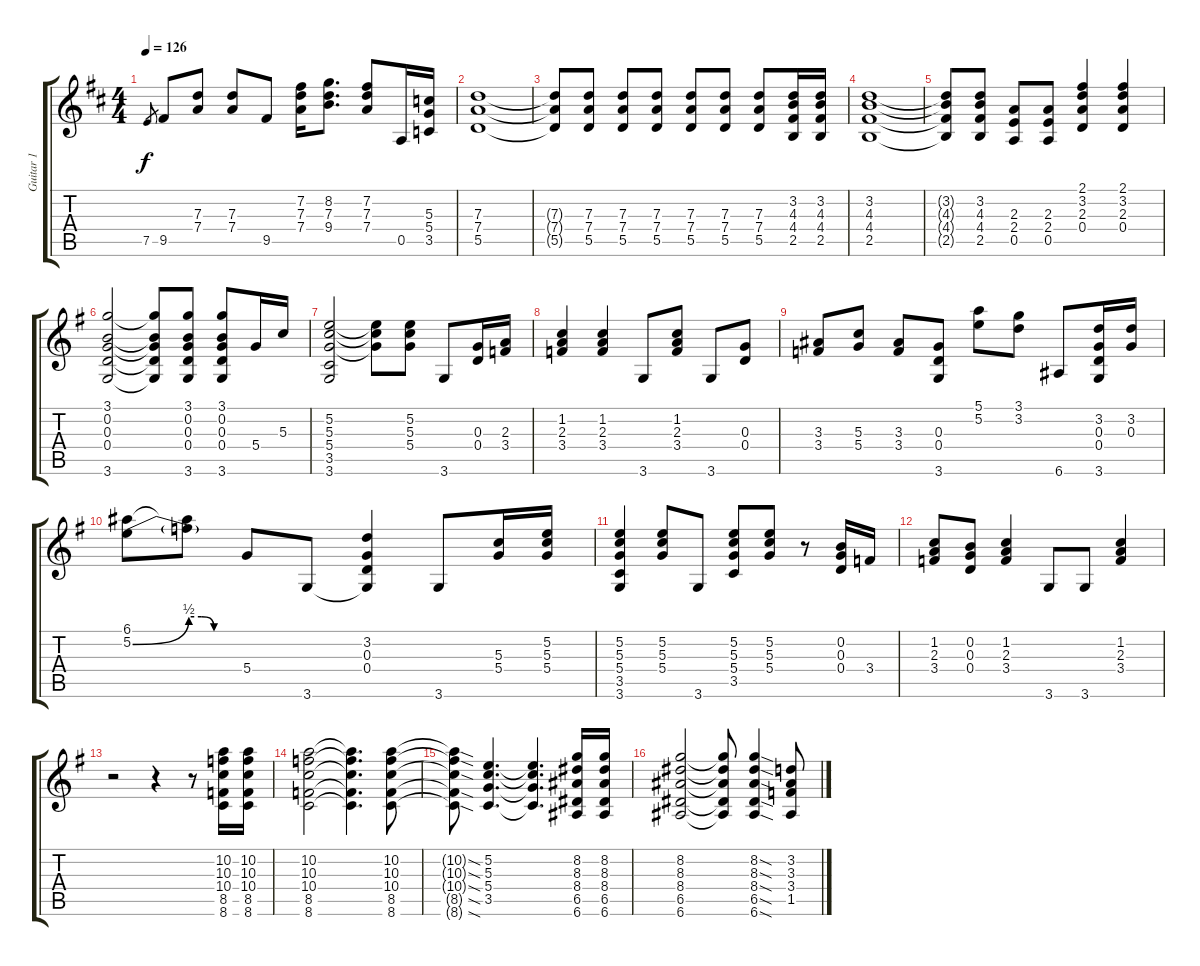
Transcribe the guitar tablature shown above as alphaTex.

\track ("Guitar 1" "Guitar 1") {instrument overdrivenguitar}
\staff {score tabs}
\tuning (E4 B3 G3 D3 A2 E2) {hide}
\ts (4 4)
\tempo 126
\clef g2
\ks d
7.5.8{gr dy f} 9.5.8 (7.3 7.4).8 (7.3 7.4).8 9.5.8 (7.2 7.3 7.4).16 (8.2 7.3 9.4).8{d} (7.2 7.3 7.4).8 0.5.16 (5.3 5.4 3.5).16 |
(7.3 7.4 5.5).1 |
(7.3{t} 7.4{t} 5.5{t}).8 (7.3 7.4 5.5).8 (7.3 7.4 5.5).8 (7.3 7.4 5.5).8 (7.3 7.4 5.5).8 (7.3 7.4 5.5).8 (7.3 7.4 5.5).8 (3.2 4.3 4.4 2.5).16 (3.2 4.3 4.4 2.5).16 |
(3.2 4.3 4.4 2.5).1 |
(3.2{t} 4.3{t} 4.4{t} 2.5{t}).8 (3.2 4.3 4.4 2.5).8 (2.3 2.4 0.5).8 (2.3 2.4 0.5).8 (2.1 3.2 2.3 0.4).4 (2.1 3.2 2.3 0.4).4 |
\ks g
(3.1 0.2 0.3 0.4 3.6).2 (3.1{t} 0.2{t} 0.3{t} 0.4{t} 3.6{t}).8 (3.1 0.2 0.3 0.4 3.6).8 (3.1 0.2 0.3 0.4 3.6).8 5.4.16 5.3.16 |
(5.2 5.3 5.4 3.5 3.6).2 (5.2{t} 5.3{t} 5.4{t}).8 (5.2 5.3 5.4).8 3.6.8 (0.3 0.4).16 (2.3 3.4).16 |
(1.2 2.3 3.4).4 (1.2 2.3 3.4).4 3.6.8 (1.2 2.3 3.4).8 3.6.8 (0.3 0.4).8 |
(3.3 3.4).8 (5.3 5.4).8 (3.3 3.4).8 (0.3 0.4 3.6).8 (5.1 5.2).8 (3.1 3.2).8 6.6.8 (3.2 0.3 0.4 3.6).16 (3.2 0.3).16 |
(6.1 5.2{be (bend 0 0 60 2)}).8 (6.1{t} 5.2{be (custom 0 2 15 2 30 0 60 0) t}).8 5.4.8 3.6.8 (3.2 0.3 0.4 3.6{t}).4 3.6.8 (5.3 5.4).16 (5.2 5.3 5.4).16 |
(5.2 5.3 5.4 3.5 3.6).4 (5.2 5.3 5.4).8 3.6.8 (5.2 5.3 5.4 3.5).8 (5.2 5.3 5.4).8 r.8 (0.2 0.3 0.4).16 3.4.16 |
(1.2 2.3 3.4).8 (0.2 0.3 0.4).8 (1.2 2.3 3.4).4 3.6.8 3.6.8 (1.2 2.3 3.4).4 |
r.2 r.4 r.8 (10.2 10.3 10.4 8.5 8.6).16 (10.2 10.3 10.4 8.5 8.6).16 |
(10.2 10.3 10.4 8.5 8.6).2 (10.2{t} 10.3{t} 10.4{t} 8.5{t} 8.6{t}).4{d} (10.2 10.3 10.4 8.5 8.6).8 |
(10.2{sod t} 10.3{sod t} 10.4{sod t} 8.5{sod t} 8.6{sod t}).8 (5.2 5.3 5.4 3.5).4{d} (5.2{t} 5.3{t} 5.4{t} 3.5{t}).4{d} (8.2 8.3 8.4 6.5 6.6).16 (8.2 8.3 8.4 6.5 6.6).16 |
(8.2 8.3 8.4 6.5 6.6).2 (8.2{t} 8.3{t} 8.4{t} 6.5{t} 6.6{t}).8 (8.2{sod} 8.3{sod} 8.4{sod} 6.5{sod} 6.6{sod}).4 (3.2 3.3 3.4 1.5).8
